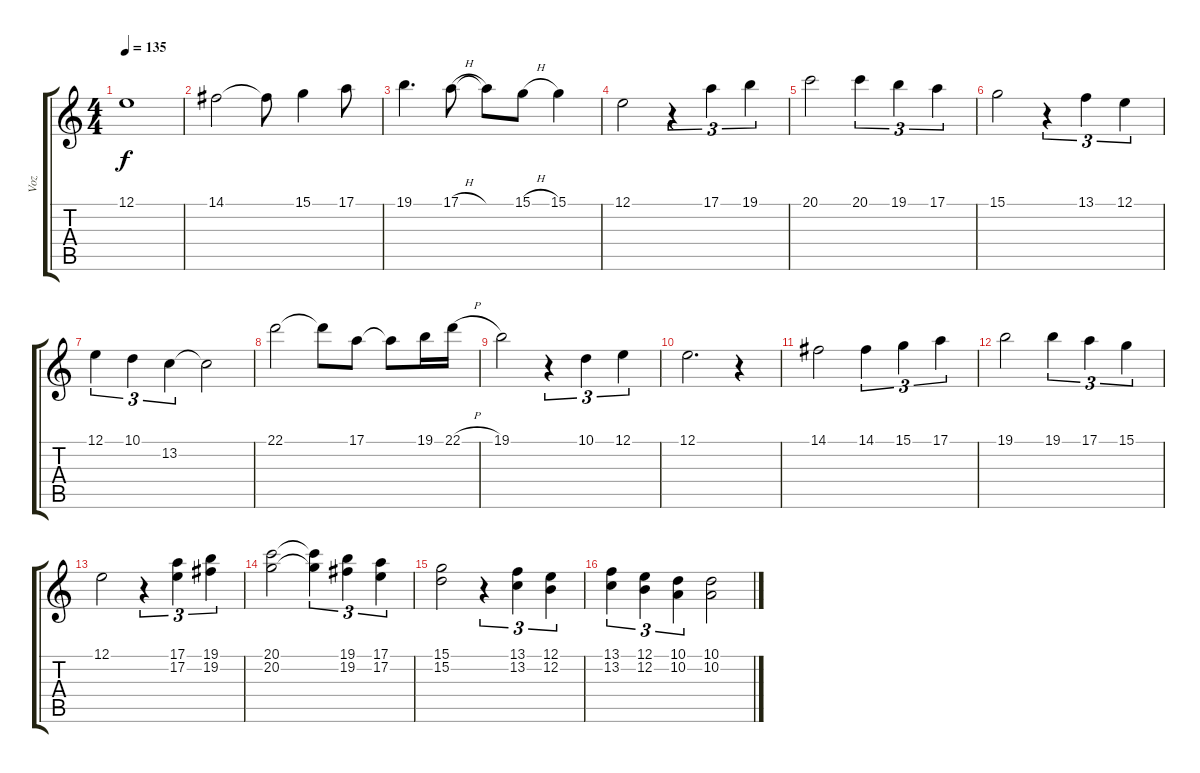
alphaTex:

\track ("Voz" "Voz") {instrument lead6voice}
\staff {score tabs}
\tuning (E4 B3 G3 D3 A2 E2) {hide}
\ts (4 4)
\tempo 135
\clef g2
\ks c
12.1.1{dy f} |
14.1.2 14.1{t}.8 15.1.4 17.1.8 |
19.1.4{d} 17.1{h}.8 17.1{t}.8 15.1{h}.8 15.1.4 |
12.1.2 r.4{tu (3 2)} 17.1.4{tu (3 2)} 19.1.4{tu (3 2)} |
20.1.2 20.1.4{tu (3 2)} 19.1.4{tu (3 2)} 17.1.4{tu (3 2)} |
15.1.2 r.4{tu (3 2)} 13.1.4{tu (3 2)} 12.1.4{tu (3 2)} |
12.1.4{tu (3 2)} 10.1.4{tu (3 2)} 13.2.4{tu (3 2)} 13.2{t}.2 |
22.1.2 22.1{t}.8 17.1.8 17.1{t}.8 19.1.16 22.1{h}.16 |
19.1.2 r.4{tu (3 2)} 10.1.4{tu (3 2)} 12.1.4{tu (3 2)} |
12.1.2{d} r.4 |
14.1.2{volume 16} 14.1.4{tu (3 2)} 15.1.4{tu (3 2)} 17.1.4{tu (3 2)} |
19.1.2 19.1.4{tu (3 2)} 17.1.4{tu (3 2)} 15.1.4{tu (3 2)} |
12.1.2 r.4{tu (3 2)} (17.1 17.2).4{tu (3 2)} (19.1 19.2).4{tu (3 2)} |
(20.1 20.2).2 (20.1{t} 20.2{t}).4{tu (3 2)} (19.1 19.2).4{tu (3 2)} (17.1 17.2).4{tu (3 2)} |
(15.1 15.2).2 r.4{tu (3 2)} (13.1 13.2).4{tu (3 2)} (12.1 12.2).4{tu (3 2)} |
(13.1 13.2).4{tu (3 2)} (12.1 12.2).4{tu (3 2)} (10.1 10.2).4{tu (3 2)} (10.1 10.2).2
